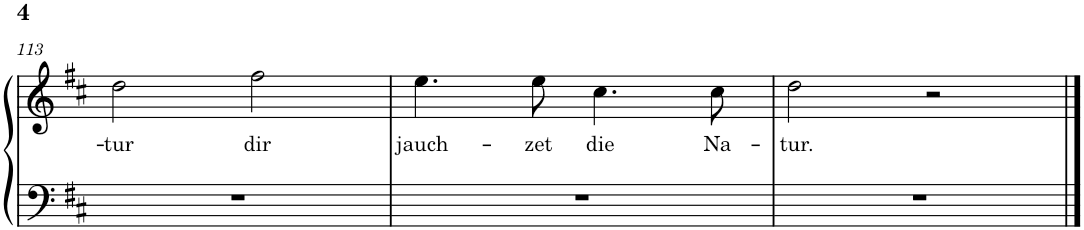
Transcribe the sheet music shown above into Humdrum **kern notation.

**kern	**kern	**text
*part1	*part1	*part1
*staff2	*staff1	*staff1
*I"Piano	*	*
*I'Pno.	*	*
!!LO:PB:g=z
*clefF4	*clefG2	*
*k[f#c#]	*k[f#c#]	*
*M4/4	*M4/4	*
*met(c)	*met(c)	*
=113	=113	=113
!	!	!LO:LY:b
1r	2dd\	-tur
!	!	!LO:LY:b
.	2ff#\	dir
=114	=114	=114
!	!	!LO:LY:b
1r	4.ee\	jauch-
!	!	!LO:LY:b
.	8ee\	-zet
!	!	!LO:LY:b
.	4.cc#\	die
!	!	!LO:LY:b
.	8cc#\	Na-
=115	=115	=115
!	!	!LO:LY:b
1r	2dd\	-tur.
.	2r	.
==	==	==
*-	*-	*-
